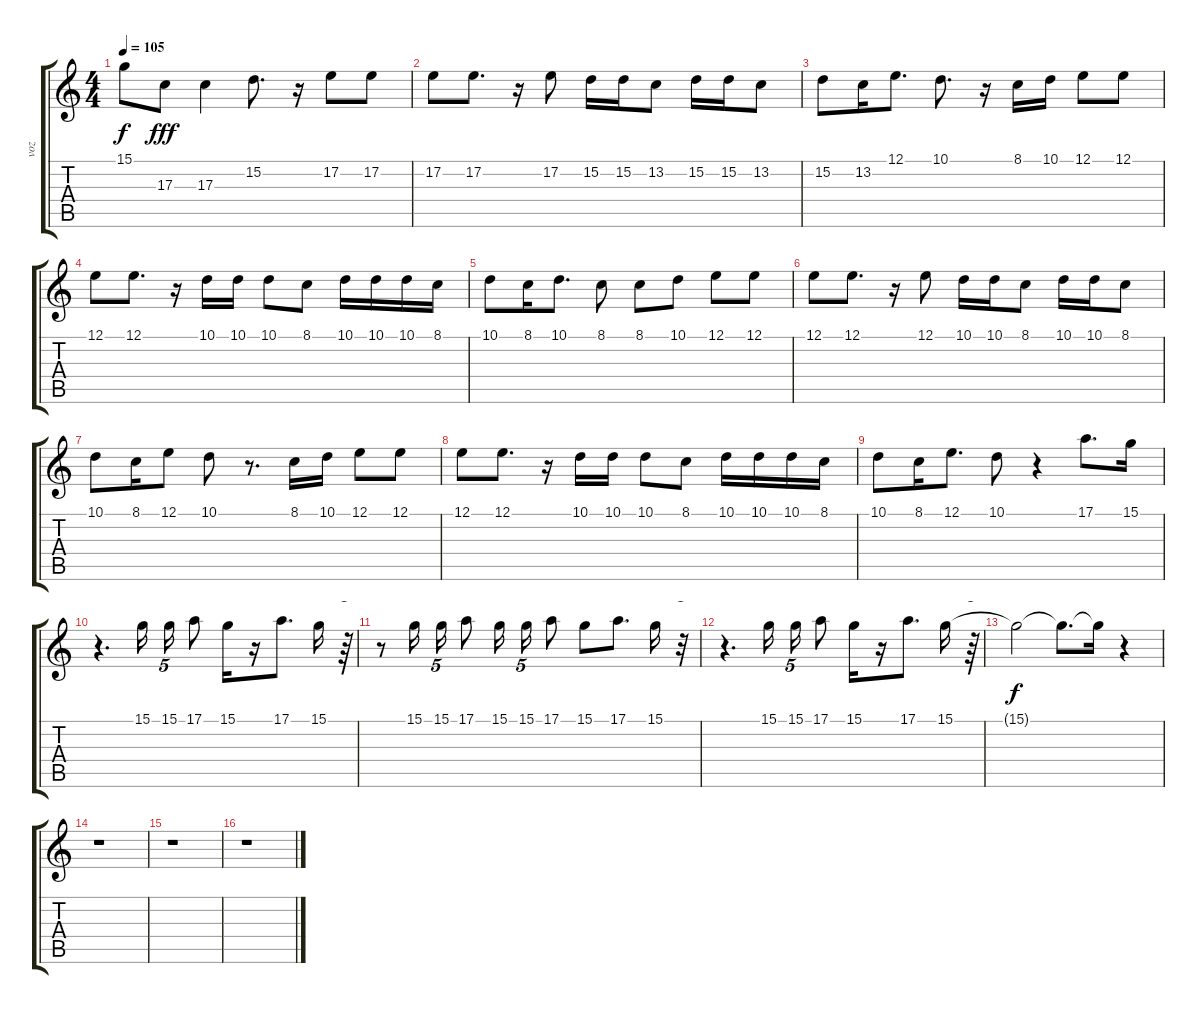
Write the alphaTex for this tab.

\track ("voz" "voz") {instrument violin}
\staff {score tabs}
\tuning (E4 B3 G3 D3 A2 E2) {hide}
\ts (4 4)
\tempo 105
\clef g2
\ks c
15.1{t}.8{dy f} 17.3.8{dy fff} 17.3.4 15.2.8{d} r.16 17.2.8 17.2.8 |
17.2.8 17.2.8{d} r.16 17.2.8 15.2.16 15.2.16 13.2.8 15.2.16 15.2.16 13.2.8 |
15.2.8 13.2.16 12.1.8{d} 10.1.8{d} r.16 8.1.16 10.1.16 12.1.8 12.1.8 |
12.1.8 12.1.8{d} r.16 10.1.16 10.1.16 10.1.8 8.1.8 10.1.16 10.1.16 10.1.16 8.1.16 |
10.1.8 8.1.16 10.1.8{d} 8.1.8 8.1.8 10.1.8 12.1.8 12.1.8 |
12.1.8 12.1.8{d} r.16 12.1.8 10.1.16 10.1.16 8.1.8 10.1.16 10.1.16 8.1.8 |
10.1.8 8.1.16 12.1.8 10.1.8 r.8{d} 8.1.16 10.1.16 12.1.8 12.1.8 |
12.1.8 12.1.8{d} r.16 10.1.16 10.1.16 10.1.8 8.1.8 10.1.16 10.1.16 10.1.16 8.1.16 |
10.1.8 8.1.16 12.1.8{d} 10.1.8 r.4 17.1.8{d} 15.1.16 |
r.4{d} 15.1.16{beam splitsecondary} 15.1.16{tu (5 4)} 17.1.8 15.1.16 r.16 17.1.8{d} 15.1.16 r.64{tu (5 4)} |
r.8 15.1.16{beam splitsecondary} 15.1.16{tu (5 4)} 17.1.8 15.1.16{beam splitsecondary} 15.1.16{tu (5 4)} 17.1.8 15.1.8 17.1.8{d} 15.1.16 r.32{tu (5 4)} |
r.4{d} 15.1.16{beam splitsecondary} 15.1.16{tu (5 4)} 17.1.8 15.1.16 r.16 17.1.8{d} 15.1.16 r.64{tu (5 4)} |
15.1{t}.2{dy f} 15.1{t}.8{d} 15.1{t}.16 r.4 |
r.1 |
r.1 |
r.1
